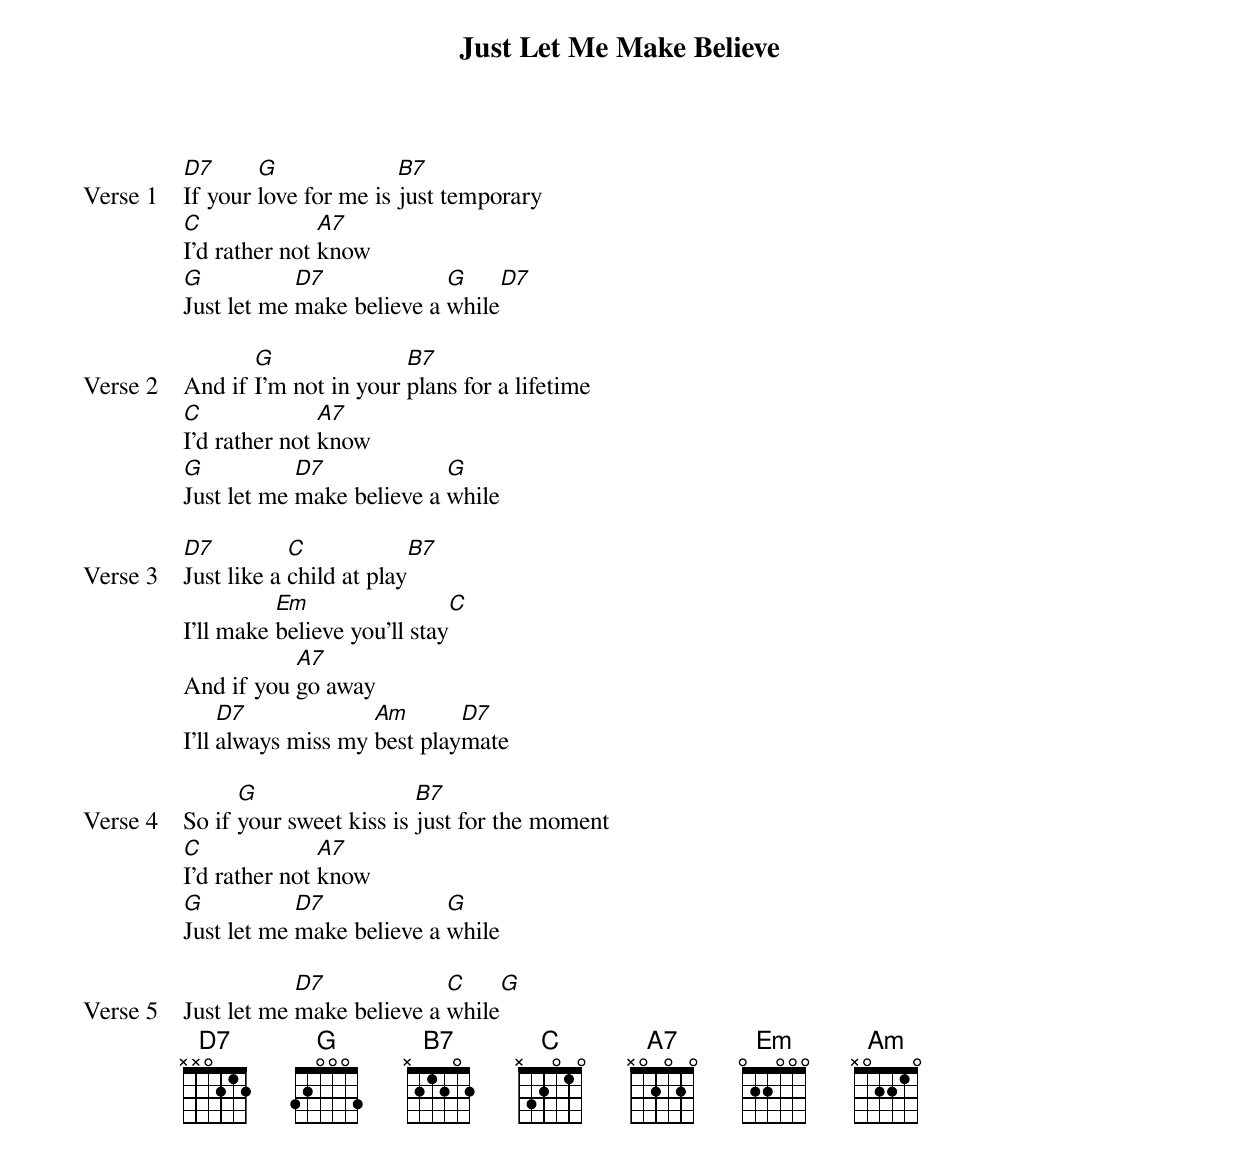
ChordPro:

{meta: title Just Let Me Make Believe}
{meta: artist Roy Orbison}
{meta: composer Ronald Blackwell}
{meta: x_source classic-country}
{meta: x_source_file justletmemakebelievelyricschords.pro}
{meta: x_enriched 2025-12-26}

{start_of_verse: Verse 1}
[D7]If your [G]love for me is [B7]just temporary
[C]I'd rather not [A7]know
[G]Just let me [D7]make believe a [G]while[D7]
{end_of_verse}

{start_of_verse: Verse 2}
And if [G]I'm not in your [B7]plans for a lifetime
[C]I'd rather not [A7]know
[G]Just let me [D7]make believe a [G]while
{end_of_verse}

{start_of_verse: Verse 3}
[D7]Just like a [C]child at play[B7]
I'll make [Em]believe you'll stay[C]
And if you [A7]go away
I'll [D7]always miss my [Am]best play[D7]mate
{end_of_verse}

{start_of_verse: Verse 4}
So if [G]your sweet kiss is [B7]just for the moment
[C]I'd rather not [A7]know
[G]Just let me [D7]make believe a [G]while
{end_of_verse}

{start_of_verse: Verse 5}
Just let me [D7]make believe a [C]while[G]
{end_of_verse}
